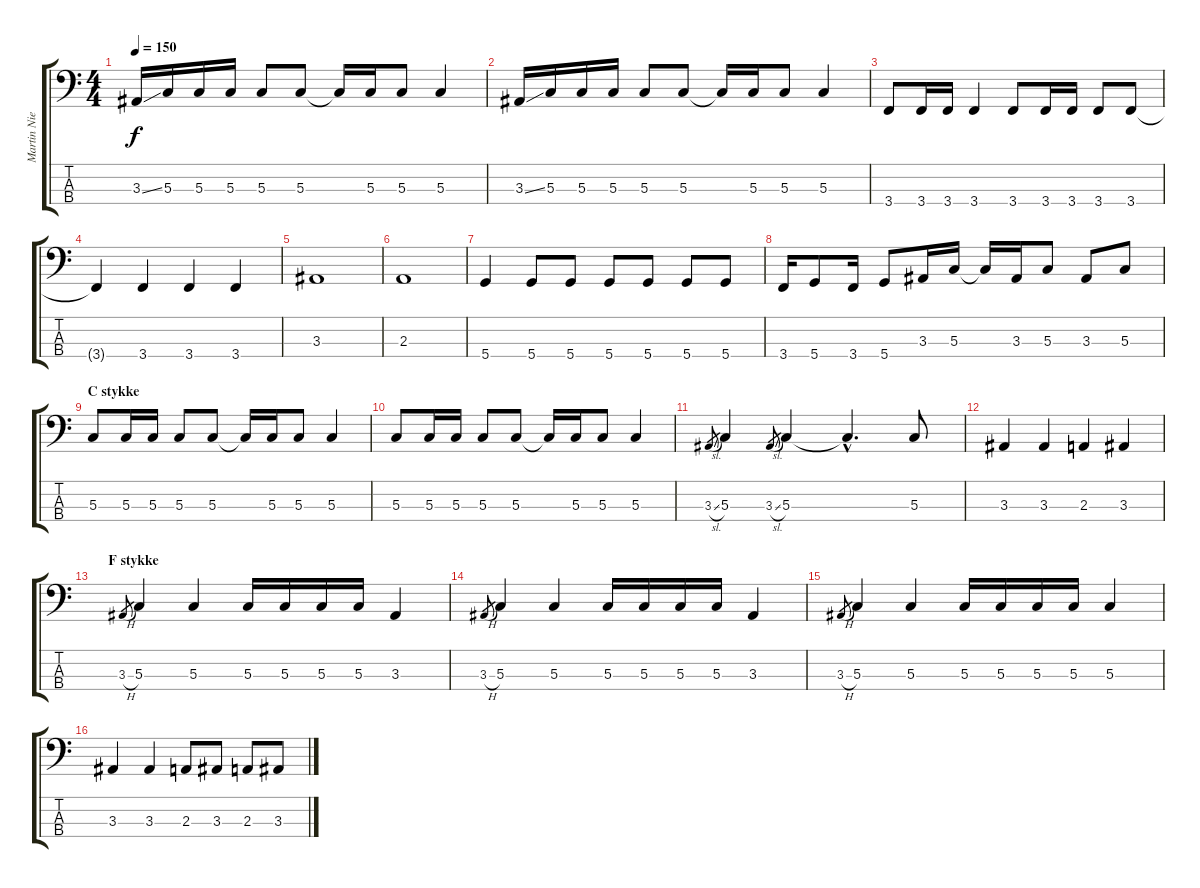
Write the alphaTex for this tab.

\track ("Martin Nielsen (Bass)" "Martin Nie") {instrument electricbassfinger}
\staff {score tabs}
\tuning (F2 C2 G1 D1) {hide}
\ts (4 4)
\tempo 150
\clef f4
\ks c
3.3{ss}.16{dy f} 5.3.16 5.3.16 5.3.16 5.3.8 5.3.8 5.3{t}.16 5.3.16 5.3.8 5.3.4 |
3.3{ss}.16 5.3.16 5.3.16 5.3.16 5.3.8 5.3.8 5.3{t}.16 5.3.16 5.3.8 5.3.4 |
3.4.8 3.4.16 3.4.16 3.4.4 3.4.8 3.4.16 3.4.16 3.4.8 3.4.8 |
3.4{t}.4 3.4.4 3.4.4 3.4.4 |
3.3.1 |
2.3.1 |
5.4.4 5.4.8 5.4.8 5.4.8 5.4.8 5.4.8 5.4.8 |
3.4.16 5.4.8 3.4.16 5.4.8 3.3.16 5.3.16 5.3{t}.16 3.3.16 5.3.8 3.3.8 5.3.8 |
\section ("" "C stykke")
5.3.8 5.3.16 5.3.16 5.3.8 5.3.8 5.3{t}.16 5.3.16 5.3.8 5.3.4 |
5.3.8 5.3.16 5.3.16 5.3.8 5.3.8 5.3{t}.16 5.3.16 5.3.8 5.3.4 |
3.3{sl}.8{gr} 5.3.4 3.3{sl}.8{gr} 5.3.4 5.3{hac t}.4{d} 5.3.8 |
3.3.4 3.3.4 2.3.4 3.3.4 |
\section ("" "F stykke")
3.3{h}.8{gr} 5.3.4 5.3.4 5.3.16 5.3.16 5.3.16 5.3.16 3.3.4 |
3.3{h}.8{gr} 5.3.4 5.3.4 5.3.16 5.3.16 5.3.16 5.3.16 3.3.4 |
3.3{h}.8{gr} 5.3.4 5.3.4 5.3.16 5.3.16 5.3.16 5.3.16 5.3.4 |
3.3.4 3.3.4 2.3.8 3.3.8 2.3.8 3.3.8
